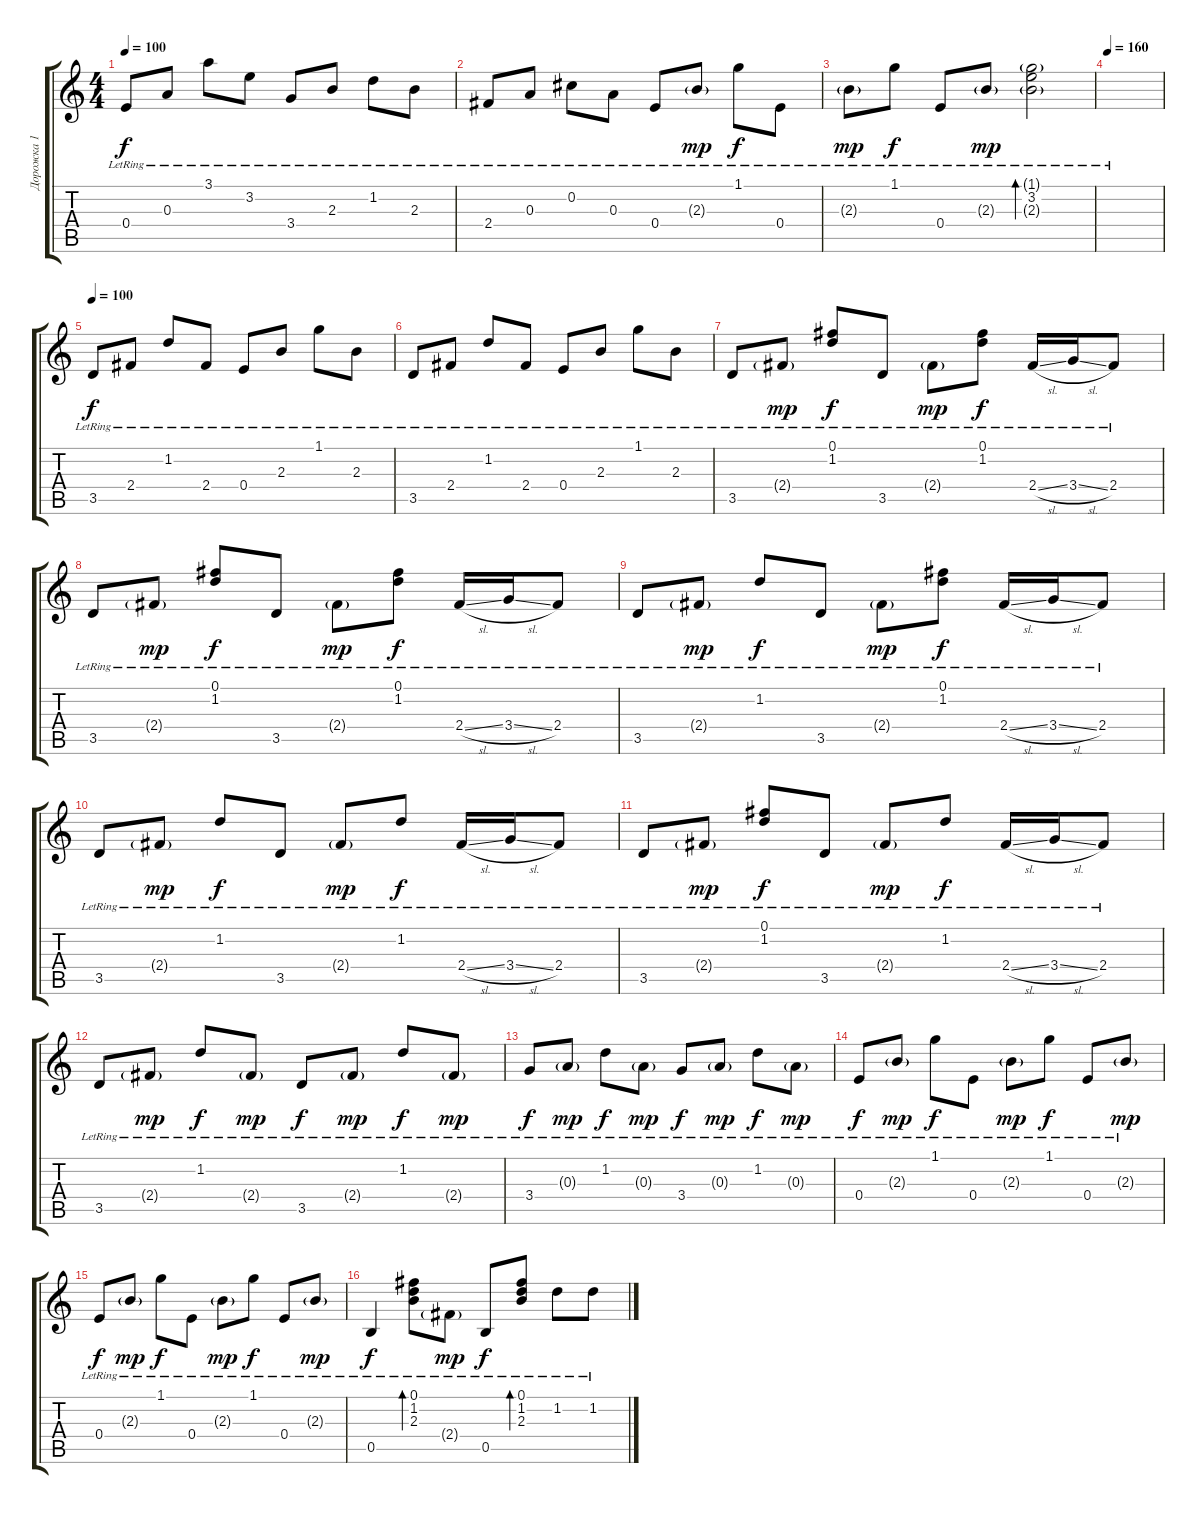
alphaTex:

\track ("Дорожка 1" "Дорожка 1") {instrument electricguitarclean}
\staff {score tabs}
\tuning (Gb4 Db4 A3 E3 B2 E2) {hide}
\ts (4 4)
\tempo 100
\clef g2
\ks c
0.4{lr}.8{dy f} 0.3{lr}.8 3.1{lr}.8 3.2{lr}.8 3.4{lr}.8 2.3{lr}.8 1.2{lr}.8 2.3{lr}.8 |
2.4{lr}.8 0.3{lr}.8 0.2{lr}.8 0.3{lr}.8 0.4{lr}.8 2.3{g lr}.8{dy mp} 1.1{lr}.8{dy f} 0.4{lr}.8 |
2.3{g lr}.8{dy mp} 1.1{lr}.8{dy f} 0.4{lr}.8 2.3{g lr}.8{dy mp} (1.1{g lr} 3.2{lr} 2.3{g lr}).2{bd 240} |
\tempo 160
|
\tempo 100
3.5{lr}.8{dy f} 2.4{lr}.8 1.2{lr}.8 2.4{lr}.8 0.4{lr}.8 2.3{lr}.8 1.1{lr}.8 2.3{lr}.8 |
3.5{lr}.8 2.4{lr}.8 1.2{lr}.8 2.4{lr}.8 0.4{lr}.8 2.3{lr}.8 1.1{lr}.8 2.3{lr}.8 |
3.5{lr}.8 2.4{g lr}.8{dy mp} (0.1{lr} 1.2{lr}).8{dy f} 3.5{lr}.8 2.4{g lr}.8{dy mp} (0.1{lr} 1.2{lr}).8{dy f} 2.4{sl lr}.16 3.4{sl lr}.16 2.4{lr}.8 |
3.5{lr}.8 2.4{g lr}.8{dy mp} (0.1{lr} 1.2{lr}).8{dy f} 3.5{lr}.8 2.4{g lr}.8{dy mp} (0.1{lr} 1.2{lr}).8{dy f} 2.4{sl lr}.16 3.4{sl lr}.16 2.4{lr}.8 |
3.5{lr}.8 2.4{g lr}.8{dy mp} 1.2{lr}.8{dy f} 3.5{lr}.8 2.4{g lr}.8{dy mp} (0.1{lr} 1.2{lr}).8{dy f} 2.4{sl lr}.16 3.4{sl lr}.16 2.4{lr}.8 |
3.5{lr}.8 2.4{g lr}.8{dy mp} 1.2{lr}.8{dy f} 3.5{lr}.8 2.4{g lr}.8{dy mp} 1.2{lr}.8{dy f} 2.4{sl lr}.16 3.4{sl lr}.16 2.4{lr}.8 |
3.5{lr}.8 2.4{g lr}.8{dy mp} (0.1{lr} 1.2{lr}).8{dy f} 3.5{lr}.8 2.4{g lr}.8{dy mp} 1.2{lr}.8{dy f} 2.4{sl lr}.16 3.4{sl lr}.16 2.4{lr}.8 |
3.5{lr}.8 2.4{g lr}.8{dy mp} 1.2{lr}.8{dy f} 2.4{g lr}.8{dy mp} 3.5{lr}.8{dy f} 2.4{g lr}.8{dy mp} 1.2{lr}.8{dy f} 2.4{g lr}.8{dy mp} |
3.4{lr}.8{dy f} 0.3{g lr}.8{dy mp} 1.2{lr}.8{dy f} 0.3{g lr}.8{dy mp} 3.4{lr}.8{dy f} 0.3{g lr}.8{dy mp} 1.2{lr}.8{dy f} 0.3{g lr}.8{dy mp} |
0.4{lr}.8{dy f} 2.3{g lr}.8{dy mp} 1.1{lr}.8{dy f} 0.4{lr}.8 2.3{g lr}.8{dy mp} 1.1{lr}.8{dy f} 0.4{lr}.8 2.3{g lr}.8{dy mp} |
0.4{lr}.8{dy f} 2.3{g lr}.8{dy mp} 1.1{lr}.8{dy f} 0.4{lr}.8 2.3{g lr}.8{dy mp} 1.1{lr}.8{dy f} 0.4{lr}.8 2.3{g lr}.8{dy mp} |
0.5{lr}.4{dy f} (0.1{lr} 1.2{lr} 2.3{lr}).8{bd 120} 2.4{g lr}.8{dy mp} 0.5{lr}.8{dy f} (0.1{lr} 1.2{lr} 2.3{lr}).8{bd 120} 1.2{lr}.8 1.2{sl lr}.8
